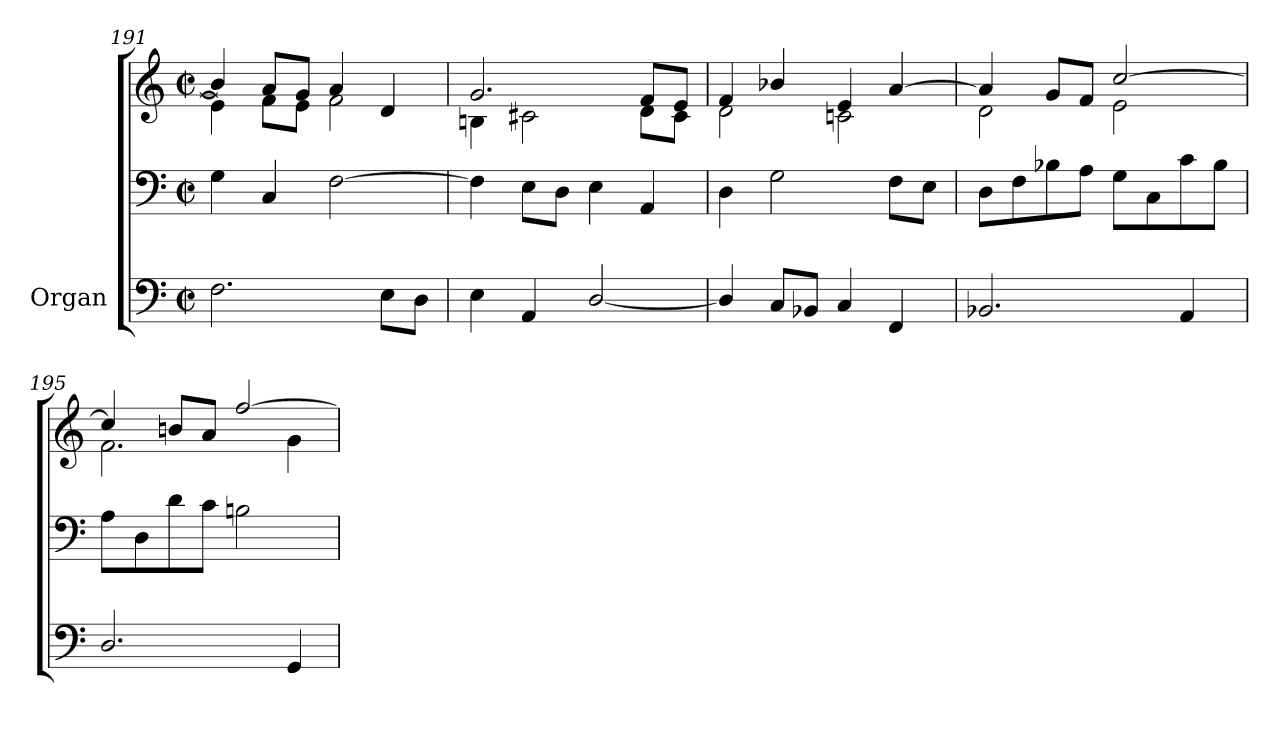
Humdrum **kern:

**kern	**kern	**kern
*part1	*part1	*part1
*staff3	*staff2	*staff1
*I"Organ	*	*
*clefF4	*clefF4	*clefG2
*k[]	*k[]	*k[]
*M2/2	*M2/2	*M2/2
*met(c|)	*met(c|)	*met(c|)
=191	=191	=191
*	*	*^
2.F\	4G\	4b-/]	4e\]
.	4C/	8a/L	8f\L
.	.	8g/J	8e\J
.	[2F\	4a/	2f\
8E\L	.	4d/	.
8D\J	.	.	.
=192	=192	=192	=192
4E\	4F\]	2.g/	4Bn\
4AA/	8E\L	.	2c#X\
.	8D\J	.	.
[2D/	4E\	.	.
.	4AA/	8f/L	8d\L
.	.	8e/J	8c#\J
=193	=193	=193	=193
4D/]	4D\	4f/	2d\
8C/L	2G\	4b-X/	.
8BB-X/J	.	.	.
4C/	.	4e/	2cn\
4FF/	8F\L	[4a/	.
.	8E\J	.	.
=194	=194	=194	=194
2.BB-X/	8D\L	4a/]	2d\
.	8F\	.	.
.	8B-X\	8g/L	.
.	8A\J	8f/J	.
.	8G\L	[2cc/	2e\
.	8C\	.	.
4AA/	8c\	.	.
.	8B-\J	.	.
=195	=195	=195	=195
2.D/	8A\L	4cc/]	2.f\
.	8D\	.	.
.	8d\	8bn/L	.
.	8c\J	8a/J	.
.	2Bn\	[2ff/	.
4GG/	.	.	4g\
*	*	*v	*v
=	=	=
*-	*-	*-
